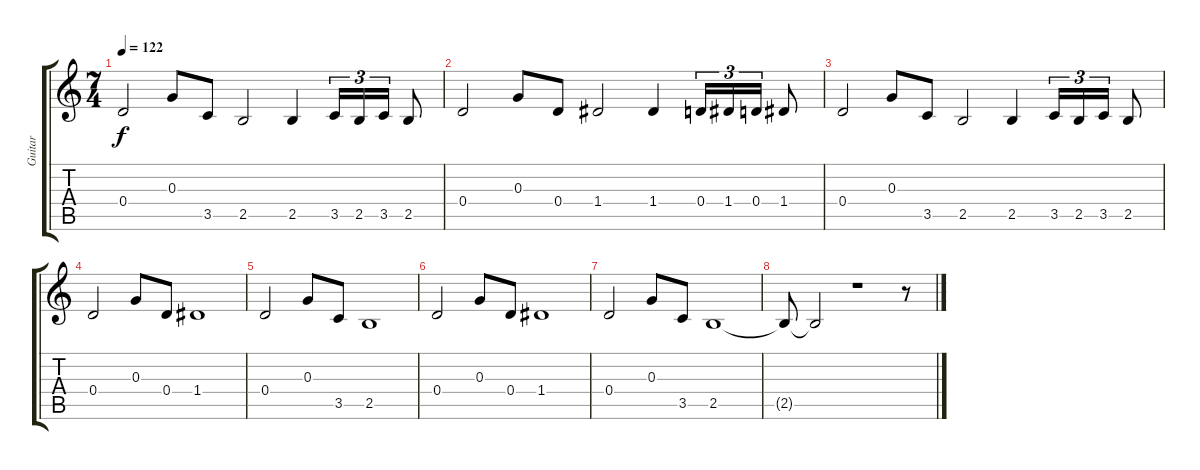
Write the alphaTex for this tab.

\track ("Guitar" "Guitar") {instrument distortionguitar}
\staff {score tabs}
\tuning (E4 B3 G3 D3 A2 E2) {hide}
\ts (7 4)
\tempo 122
\clef g2
\ks c
0.4.2{dy f} 0.3.8 3.5.8 2.5.2 2.5.4 3.5.16{tu (3 2)} 2.5.16{tu (3 2)} 3.5.16{tu (3 2)} 2.5.8 |
0.4.2 0.3.8 0.4.8 1.4.2 1.4.4 0.4.16{tu (3 2)} 1.4.16{tu (3 2)} 0.4.16{tu (3 2)} 1.4.8 |
0.4.2 0.3.8 3.5.8 2.5.2 2.5.4 3.5.16{tu (3 2)} 2.5.16{tu (3 2)} 3.5.16{tu (3 2)} 2.5.8 |
0.4.2 0.3.8 0.4.8 1.4.1 |
0.4.2 0.3.8 3.5.8 2.5.1 |
0.4.2 0.3.8 0.4.8 1.4.1 |
0.4.2 0.3.8 3.5.8 2.5.1 |
2.5{t}.8 2.5{t}.2 r.1 r.8
